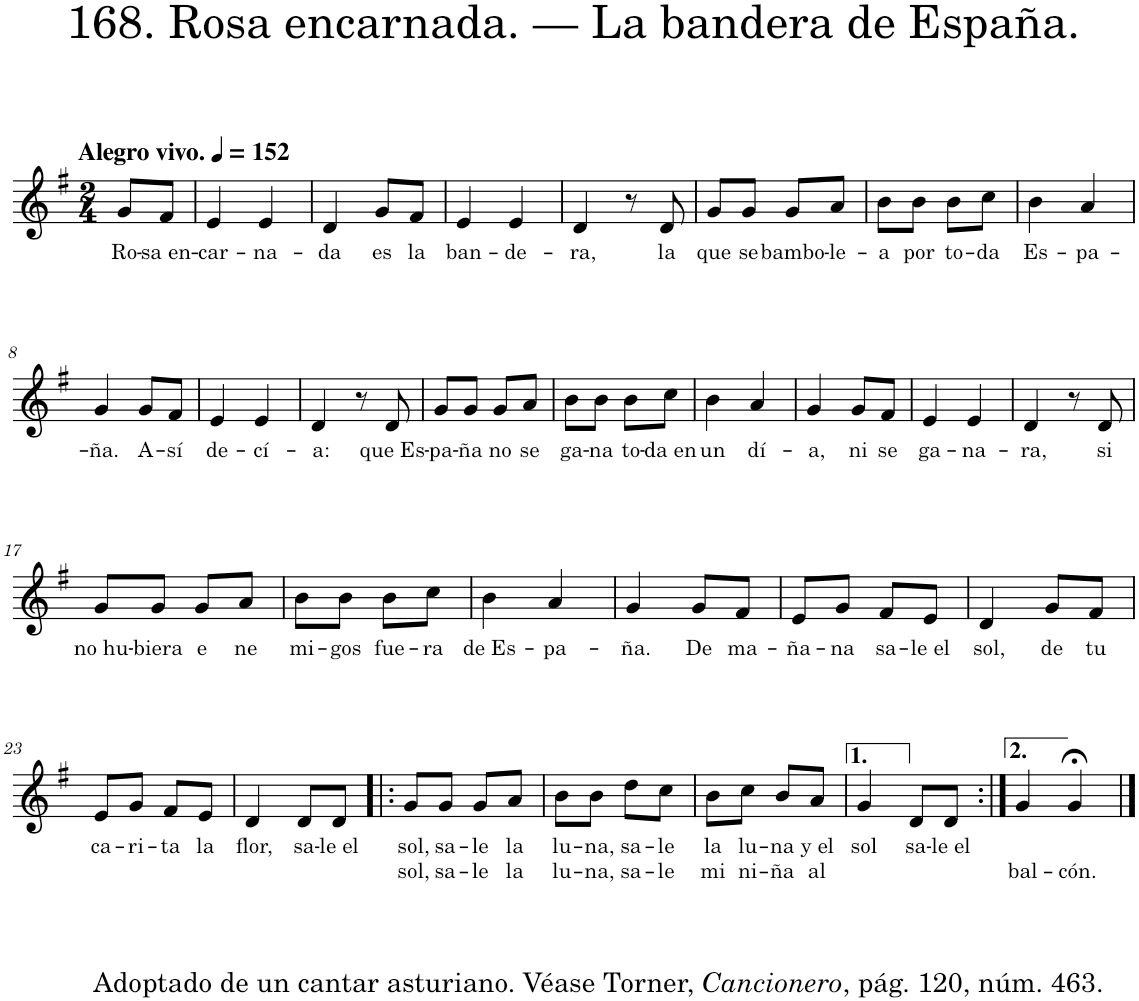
**kern	**text	**text
*part1	*part1	*part1
*staff1	*staff1	*staff1
*I"Piano	*	*
*I'Pno.	*	*
*clefG2	*	*
*k[f#]	*	*
*M2/4	*	*
*MM152	*	*
=	=	=
!LO:TX:a:B:t=Alegro vivo.	!	!
!	!LO:LY:b	!
8g/L	Ro-	.
!	!LO:LY:b	!
8f#/J	-sa en-	.
=1	=1	=1
!	!LO:LY:b	!
4e/	-car-	.
!	!LO:LY:b	!
4e/	-na-	.
=2	=2	=2
!	!LO:LY:b	!
4d/	-da	.
!	!LO:LY:b	!
8g/L	es	.
!	!LO:LY:b	!
8f#/J	la	.
=3	=3	=3
!	!LO:LY:b	!
4e/	ban-	.
!	!LO:LY:b	!
4e/	-de-	.
=4	=4	=4
!	!LO:LY:b	!
4d/	-ra,	.
8r	.	.
!	!LO:LY:b	!
8d/	la	.
=5	=5	=5
!	!LO:LY:b	!
8g/L	que	.
!	!LO:LY:b	!
8g/J	se	.
!	!LO:LY:b	!
8g/L	bambo-	.
!	!LO:LY:b	!
8a/J	-le-	.
=6	=6	=6
!	!LO:LY:b	!
8b\L	-a	.
!	!LO:LY:b	!
8b\J	por	.
!	!LO:LY:b	!
8b\L	to-	.
!	!LO:LY:b	!
8cc\J	-da	.
=7	=7	=7
!	!LO:LY:b	!
4b\	Es-	.
!	!LO:LY:b	!
4a/	-pa-	.
!!LO:LB:g=z
=8	=8	=8
!	!LO:LY:b	!
4g/	-ña.	.
!	!LO:LY:b	!
8g/L	A-	.
!	!LO:LY:b	!
8f#/J	-sí	.
=9	=9	=9
!	!LO:LY:b	!
4e/	de-	.
!	!LO:LY:b	!
4e/	-cí-	.
=10	=10	=10
!	!LO:LY:b	!
4d/	-a:	.
8r	.	.
!	!LO:LY:b	!
8d/	que Es-	.
=11	=11	=11
!	!LO:LY:b	!
8g/L	-pa-	.
!	!LO:LY:b	!
8g/J	-ña	.
!	!LO:LY:b	!
8g/L	no	.
!	!LO:LY:b	!
8a/J	se	.
=12	=12	=12
!	!LO:LY:b	!
8b\L	ga-	.
!	!LO:LY:b	!
8b\J	-na	.
!	!LO:LY:b	!
8b\L	to-	.
!	!LO:LY:b	!
8cc\J	-da en	.
=13	=13	=13
!	!LO:LY:b	!
4b\	un	.
!	!LO:LY:b	!
4a/	dí-	.
=14	=14	=14
!	!LO:LY:b	!
4g/	-a,	.
!	!LO:LY:b	!
8g/L	ni	.
!	!LO:LY:b	!
8f#/J	se	.
=15	=15	=15
!	!LO:LY:b	!
4e/	ga-	.
!	!LO:LY:b	!
4e/	-na-	.
=16	=16	=16
!	!LO:LY:b	!
4d/	-ra,	.
8r	.	.
!	!LO:LY:b	!
8d/	si	.
!!LO:LB:g=z
=17	=17	=17
!	!LO:LY:b	!
8g/L	no hu-	.
!	!LO:LY:b	!
8g/J	-biera	.
!	!LO:LY:b	!
8g/L	e	.
!	!LO:LY:b	!
8a/J	ne	.
=18	=18	=18
!	!LO:LY:b	!
8b\L	mi-	.
!	!LO:LY:b	!
8b\J	-gos	.
!	!LO:LY:b	!
8b\L	fue-	.
!	!LO:LY:b	!
8cc\J	-ra	.
=19	=19	=19
!	!LO:LY:b	!
4b\	de Es-	.
!	!LO:LY:b	!
4a/	-pa-	.
=20	=20	=20
!	!LO:LY:b	!
4g/	-ña.	.
!	!LO:LY:b	!
8g/L	De	.
!	!LO:LY:b	!
8f#/J	ma-	.
=21	=21	=21
!	!LO:LY:b	!
8e/L	-ña-	.
!	!LO:LY:b	!
8g/J	-na	.
!	!LO:LY:b	!
8f#/L	sa-	.
!	!LO:LY:b	!
8e/J	-le el	.
=22	=22	=22
!	!LO:LY:b	!
4d/	sol,	.
!	!LO:LY:b	!
8g/L	de	.
!	!LO:LY:b	!
8f#/J	tu	.
!!LO:LB:g=z
=23	=23	=23
!LO:TX:b:t=Adoptado de un cantar asturiano. Véase Torner,	!	!
!LO:TX:b:i:t=Cancionero	!	!
!LO:TX:b:t=, pág. 120, núm. 463.	!	!
!	!LO:LY:b	!
8e/L	ca-	.
!	!LO:LY:b	!
8g/J	-ri-	.
!	!LO:LY:b	!
8f#/L	-ta	.
!	!LO:LY:b	!
8e/J	la	.
=24	=24	=24
!	!LO:LY:b	!
4d/	flor,	.
!	!LO:LY:b	!
8d/L	sa-	.
!	!LO:LY:b	!
8d/J	-le el	.
=25!|:	=25!|:	=25!|:
!	!LO:LY:b	!LO:LY:b
8g/L	sol,	sol,
!	!LO:LY:b	!LO:LY:b
8g/J	sa-	sa-
!	!LO:LY:b	!LO:LY:b
8g/L	-le	-le
!	!LO:LY:b	!LO:LY:b
8a/J	la	la
=26	=26	=26
!	!LO:LY:b	!LO:LY:b
8b\L	lu-	lu-
!	!LO:LY:b	!LO:LY:b
8b\J	-na,	-na,
!	!LO:LY:b	!LO:LY:b
8dd\L	sa-	sa-
!	!LO:LY:b	!LO:LY:b
8cc\J	-le	-le
=27	=27	=27
!	!LO:LY:b	!LO:LY:b
8b\L	la	mi
!	!LO:LY:b	!LO:LY:b
8cc\J	lu-	ni-
!	!LO:LY:b	!LO:LY:b
8b/L	-na	-ña
!	!LO:LY:b	!LO:LY:b
8a/J	y el	al
=28	=28	=28
!	!LO:LY:b	!
4g/	sol	.
!	!LO:LY:b	!
8d/L	sa-	.
!	!LO:LY:b	!
8d/J	-le el	.
=29:|!	=29:|!	=29:|!
!	!	!LO:LY:b
4g/	.	bal-
!	!	!LO:LY:b
4g;</	.	-cón.
==	==	==
*-	*-	*-
